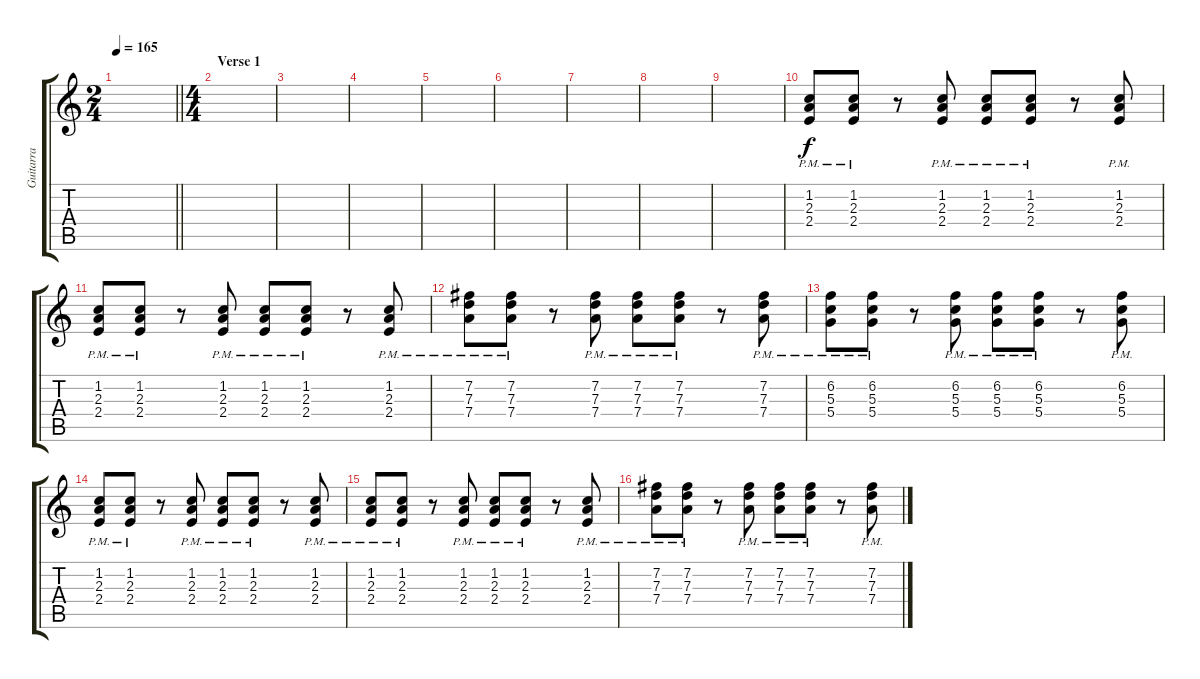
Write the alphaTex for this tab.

\track ("Guitarra" "Guitarra") {instrument overdrivenguitar}
\staff {score tabs}
\tuning (E4 B3 G3 D3 A2 D2) {hide}
\ts (2 4)
\tempo 165
\clef g2
\barLineRight lightlight
\ks c
|
\ts (4 4)
\section ("" "Verse 1")
|
|
|
|
|
|
|
|
(1.2{pm} 2.3{pm} 2.4{pm}).8 (1.2{pm} 2.3{pm} 2.4{pm}).8 r.8 (1.2{pm} 2.3{pm} 2.4{pm}).8 (1.2{pm} 2.3{pm} 2.4{pm}).8 (1.2{pm} 2.3{pm} 2.4{pm}).8 r.8 (1.2{pm} 2.3{pm} 2.4{pm}).8 |
(1.2{pm} 2.3{pm} 2.4{pm}).8 (1.2{pm} 2.3{pm} 2.4{pm}).8 r.8 (1.2{pm} 2.3{pm} 2.4{pm}).8 (1.2{pm} 2.3{pm} 2.4{pm}).8 (1.2{pm} 2.3{pm} 2.4{pm}).8 r.8 (1.2{pm} 2.3{pm} 2.4{pm}).8 |
(7.2{pm} 7.3{pm} 7.4{pm}).8 (7.2{pm} 7.3{pm} 7.4{pm}).8 r.8 (7.2{pm} 7.3{pm} 7.4{pm}).8 (7.2{pm} 7.3{pm} 7.4{pm}).8 (7.2{pm} 7.3{pm} 7.4{pm}).8 r.8 (7.2{pm} 7.3{pm} 7.4{pm}).8 |
(6.2{pm} 5.3{pm} 5.4{pm}).8 (6.2{pm} 5.3{pm} 5.4{pm}).8 r.8 (6.2{pm} 5.3{pm} 5.4{pm}).8 (6.2{pm} 5.3{pm} 5.4{pm}).8 (6.2{pm} 5.3{pm} 5.4{pm}).8 r.8 (6.2{pm} 5.3{pm} 5.4{pm}).8 |
(1.2{pm} 2.3{pm} 2.4{pm}).8 (1.2{pm} 2.3{pm} 2.4{pm}).8 r.8 (1.2{pm} 2.3{pm} 2.4{pm}).8 (1.2{pm} 2.3{pm} 2.4{pm}).8 (1.2{pm} 2.3{pm} 2.4{pm}).8 r.8 (1.2{pm} 2.3{pm} 2.4{pm}).8 |
(1.2{pm} 2.3{pm} 2.4{pm}).8 (1.2{pm} 2.3{pm} 2.4{pm}).8 r.8 (1.2{pm} 2.3{pm} 2.4{pm}).8 (1.2{pm} 2.3{pm} 2.4{pm}).8 (1.2{pm} 2.3{pm} 2.4{pm}).8 r.8 (1.2{pm} 2.3{pm} 2.4{pm}).8 |
(7.2{pm} 7.3{pm} 7.4{pm}).8 (7.2{pm} 7.3{pm} 7.4{pm}).8 r.8 (7.2{pm} 7.3{pm} 7.4{pm}).8 (7.2{pm} 7.3{pm} 7.4{pm}).8 (7.2{pm} 7.3{pm} 7.4{pm}).8 r.8 (7.2{pm} 7.3{pm} 7.4{pm}).8
